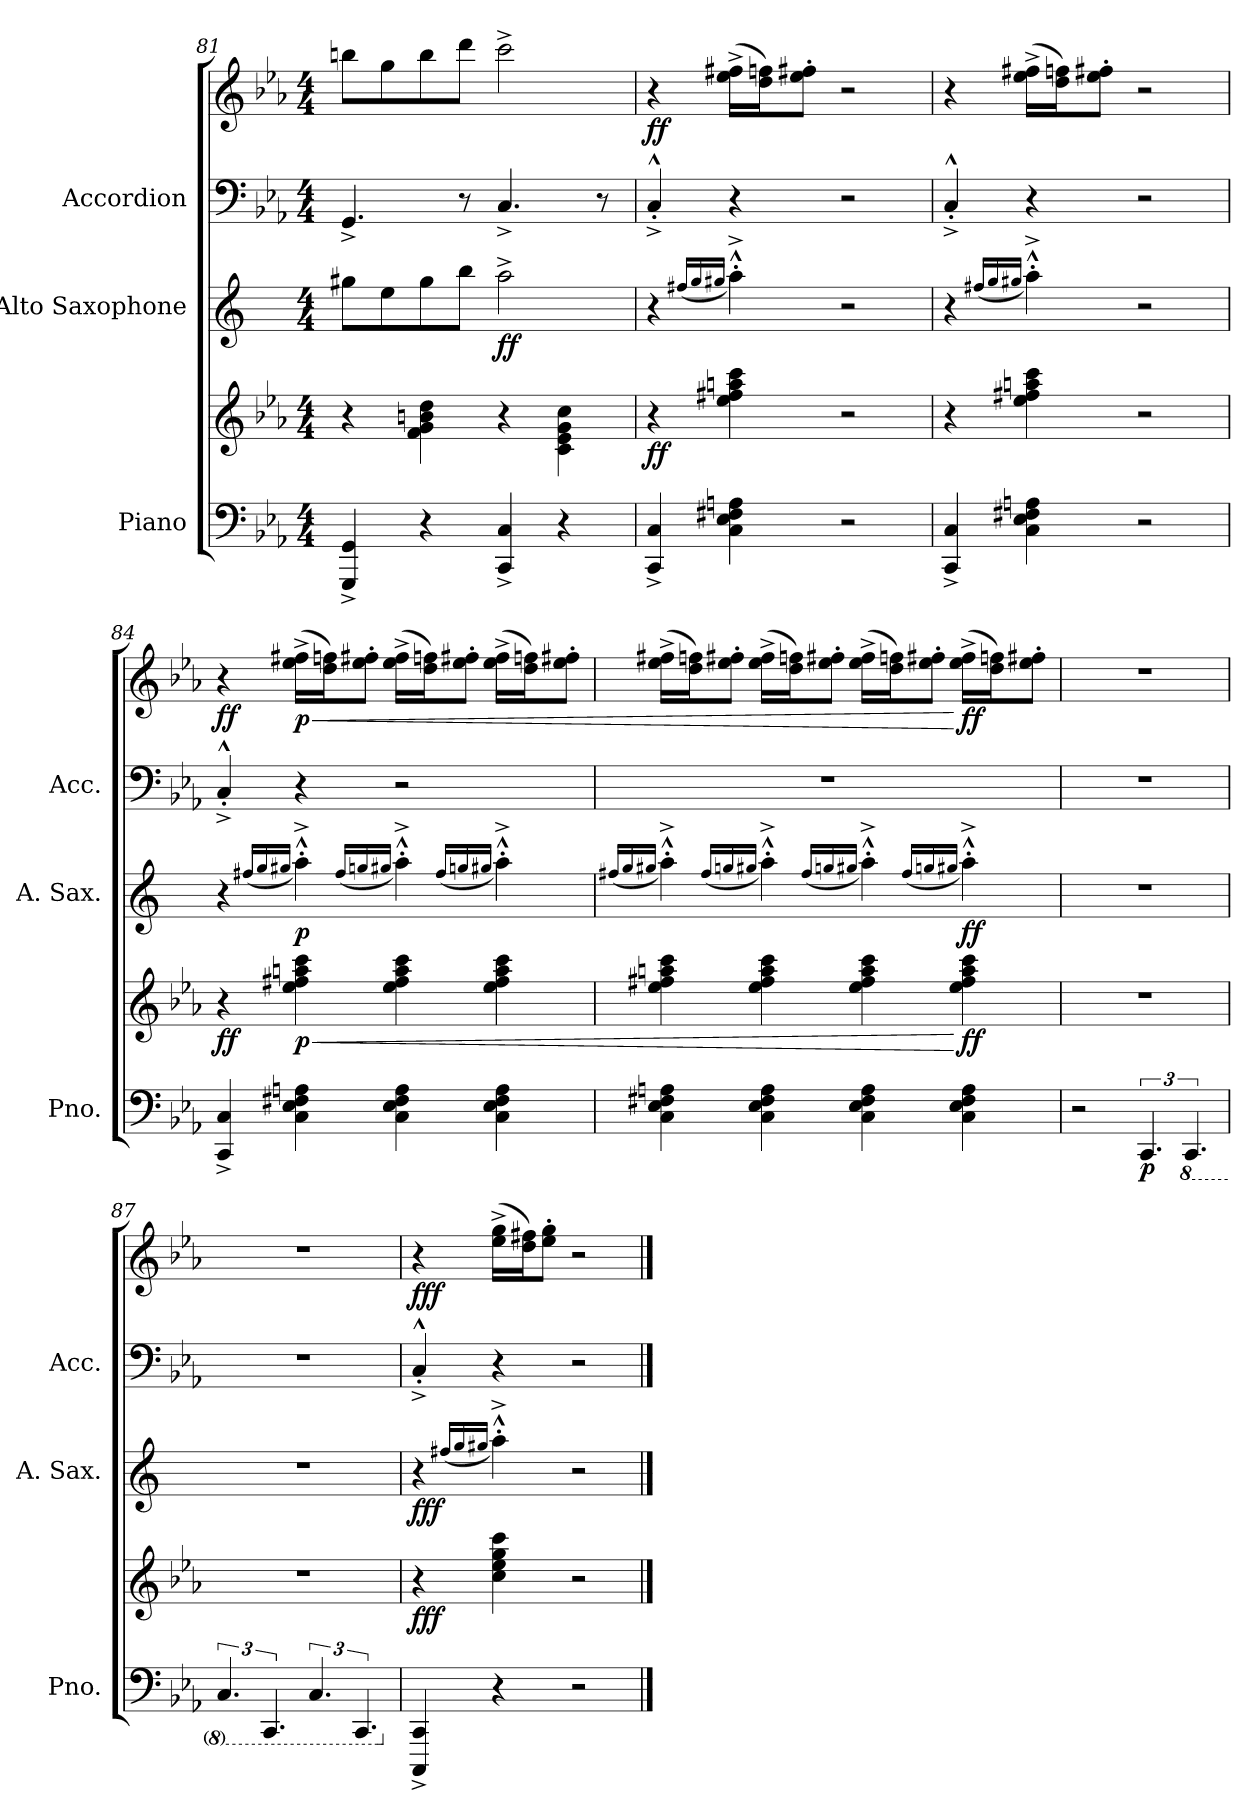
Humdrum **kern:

**kern	**kern	**dynam	**kern	**dynam	**kern	**kern	**dynam
*part3	*part3	*part3	*part2	*part2	*part1	*part1	*part1
*staff5	*staff4	*staff4/5	*staff3	*staff3	*staff2	*staff1	*staff1/2
*I"Piano	*	*	*I"Alto Saxophone	*	*I"Accordion	*	*
*I'Pno.	*	*	*I'A. Sax.	*	*I'Acc.	*	*
*clefF4	*clefG2	*	*clefG2	*	*clefF4	*clefG2	*
*	*	*	*ITrd5c9	*	*	*	*
*k[b-e-a-]	*k[b-e-a-]	*	*k[b-e-a-]	*	*k[b-e-a-]	*k[b-e-a-]	*
*M4/4	*M4/4	*	*M4/4	*	*M4/4	*M4/4	*
=81	=81	=81	=81	=81	=81	=81	=81
4GGG/^ 4GG/^	4r	.	8bn\L	.	4.GG^/	8bbn\L	.
.	.	.	8g\	.	.	8gg\	.
4r	4f\ 4g\ 4bn\ 4dd\	.	8b\	.	.	8bb\	.
.	.	.	8dd\J	.	8r	8ddd\J	.
!	!	!	!	!LO:DY:b	!	!	!
4CC/^ 4C/^	4r	.	2cc^\	ff	4.C^/	2ccc^\	.
4r	4c\ 4e-\ 4g\ 4cc\	.	.	.	.	.	.
.	.	.	.	.	8r	.	.
!!LO:LB:g=z
=82	=82	=82	=82	=82	=82	=82	=82
!	!	!LO:DY:b	!	!	!	!	!LO:DY:b
4CC/^ 4C/^	4r	ff	4r	.	4C'^^^/	4r	ff
.	.	.	(<16qan/LL	.	.	.	.
.	.	.	16qb-/	.	.	.	.
.	.	.	16qbn/JJ	.	.	.	.
4C\ 4E-\ 4F#X\ 4An\	4ee-\ 4ff#X\ 4aan\ 4ccc\	.	4cc'^^^\)	.	4r	(>16ee-\^ 16ff#X\^LL	.
.	.	.	.	.	.	16dd\ 16ffn\J)	.
.	.	.	.	.	.	8ee-\' 8ff#X\'J	.
2r	2r	.	2r	.	2r	2r	.
=83	=83	=83	=83	=83	=83	=83	=83
4CC/^ 4C/^	4r	.	4r	.	4C'^^^/	4r	.
.	.	.	(<16qan/LL	.	.	.	.
.	.	.	16qb-/	.	.	.	.
.	.	.	16qbn/JJ	.	.	.	.
4C\ 4E-\ 4F#X\ 4An\	4ee-\ 4ff#X\ 4aan\ 4ccc\	.	4cc'^^^\)	.	4r	(>16ee-\^ 16ff#X\^LL	.
.	.	.	.	.	.	16dd\ 16ffn\J)	.
.	.	.	.	.	.	8ee-\' 8ff#X\'J	.
2r	2r	.	2r	.	2r	2r	.
!!LO:PB:g=z
=84	=84	=84	=84	=84	=84	=84	=84
!	!	!LO:DY:b	!	!	!	!	!LO:DY:b
4CC/^ 4C/^	4r	ff	4r	.	4C'^^^/	4r	ff
.	.	.	(<16qan/LL	.	.	.	.
.	.	.	16qb-/	.	.	.	.
.	.	.	16qbn/JJ	.	.	.	.
!	!	!LO:HP:b	!	!	!	!	!LO:HP:b
!	!	!LO:DY:n=1:b	!	!LO:DY:b	!	!	!LO:DY:n=1:b
4C\ 4E-\ 4F#X\ 4An\	4ee-\ 4ff#X\ 4aan\ 4ccc\	< p	4cc'^^^\)	p	4r	(>16ee-\^ 16ff#X\^LL	< p
.	.	.	.	.	.	16dd\ 16ffn\J)	.
.	.	.	.	.	.	8ee-\' 8ff#X\'J	.
.	.	.	(<16qa/LL	.	.	.	.
.	.	.	16qb-X/	.	.	.	.
.	.	.	16qbn/JJ	.	.	.	.
4C\ 4E-\ 4F#\ 4A\	4ee-\ 4ff#\ 4aa\ 4ccc\	.	4cc'^^^\)	.	2r	(>16ee-\^ 16ff#\^LL	.
.	.	.	.	.	.	16dd\ 16ffn\J)	.
.	.	.	.	.	.	8ee-\' 8ff#X\'J	.
.	.	.	(<16qa/LL	.	.	.	.
.	.	.	16qb-X/	.	.	.	.
.	.	.	16qbn/JJ	.	.	.	.
4C\ 4E-\ 4F#\ 4A\	4ee-\ 4ff#\ 4aa\ 4ccc\	.	4cc'^^^\)	.	.	(>16ee-\^ 16ff#\^LL	.
.	.	.	.	.	.	16dd\ 16ffn\J)	.
.	.	.	.	.	.	8ee-\' 8ff#X\'J	.
!!LO:LB:g=z
=85	=85	=85	=85	=85	=85	=85	=85
.	.	.	(<16qan/LL	.	.	.	.
.	.	.	16qb-/	.	.	.	.
.	.	.	16qbn/JJ	.	.	.	.
4C\ 4E-\ 4F#X\ 4An\	4ee-\ 4ff#X\ 4aan\ 4ccc\	.	4cc'^^^\)	.	1r	(>16ee-\^ 16ff#X\^LL	.
.	.	.	.	.	.	16dd\ 16ffn\J)	.
.	.	.	.	.	.	8ee-\' 8ff#X\'J	.
.	.	.	(<16qa/LL	.	.	.	.
.	.	.	16qb-X/	.	.	.	.
.	.	.	16qbn/JJ	.	.	.	.
4C\ 4E-\ 4F#\ 4A\	4ee-\ 4ff#\ 4aa\ 4ccc\	.	4cc'^^^\)	.	.	(>16ee-\^ 16ff#\^LL	.
.	.	.	.	.	.	16dd\ 16ffn\J)	.
.	.	.	.	.	.	8ee-\' 8ff#X\'J	.
.	.	.	(<16qa/LL	.	.	.	.
.	.	.	16qb-X/	.	.	.	.
.	.	.	16qbn/JJ	.	.	.	.
4C\ 4E-\ 4F#\ 4A\	4ee-\ 4ff#\ 4aa\ 4ccc\	.	4cc'^^^\)	.	.	(>16ee-\^ 16ff#\^LL	.
.	.	.	.	.	.	16dd\ 16ffn\J)	.
.	.	.	.	.	.	8ee-\' 8ff#X\'J	.
.	.	.	(<16qa/LL	.	.	.	.
.	.	.	16qb-X/	.	.	.	.
.	.	.	16qbn/JJ	.	.	.	.
!	!	!LO:DY:n=1:b	!	!LO:DY:b	!	!	!LO:DY:n=1:b
4C\ 4E-\ 4F#\ 4A\	4ee-\ 4ff#\ 4aa\ 4ccc\	[ ff	4cc'^^^\)	ff	.	(>16ee-\^ 16ff#\^LL	[ ff
.	.	.	.	.	.	16dd\ 16ffn\J)	.
.	.	.	.	.	.	8ee-\' 8ff#X\'J	.
=86	=86	=86	=86	=86	=86	=86	=86
2r	1r	.	1r	.	1r	1r	.
!	!	!LO:DY:b=2	!	!	!	!	!
6.CC/	.	p	.	.	.	.	.
*8ba	*	*	*	*	*	*	*
6.CCC/	.	.	.	.	.	.	.
=87	=87	=87	=87	=87	=87	=87	=87
6.CC/	1r	.	1r	.	1r	1r	.
6.CCC/	.	.	.	.	.	.	.
6.CC/	.	.	.	.	.	.	.
6.CCC/	.	.	.	.	.	.	.
!!LO:PB:g=z
=88	=88	=88	=88	=88	=88	=88	=88
*X8ba	*	*	*	*	*	*	*
!	!	!LO:DY:b	!	!LO:DY:b	!	!	!LO:DY:b
4CCC/^ 4CC/^	4r	fff	4r	fff	4C'^^^/	4r	fff
.	.	.	(<16qan/LL	.	.	.	.
.	.	.	16qb-/	.	.	.	.
.	.	.	16qbn/JJ	.	.	.	.
4r	4cc\ 4ee-\ 4gg\ 4ccc\	.	4cc'^^^\)	.	4r	(>16ee-\^ 16gg\^LL	.
.	.	.	.	.	.	16dd\ 16ff#X\J)	.
.	.	.	.	.	.	8ee-\' 8gg\'J	.
2r	2r	.	2r	.	2r	2r	.
==	==	==	==	==	==	==	==
*-	*-	*-	*-	*-	*-	*-	*-
